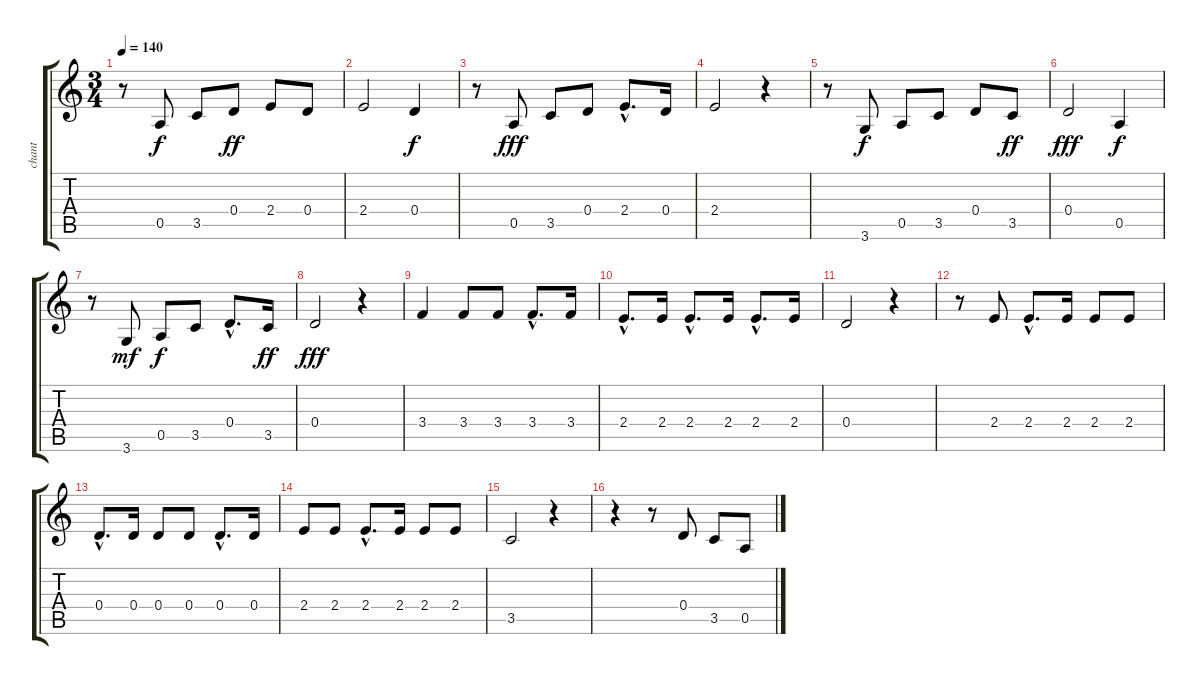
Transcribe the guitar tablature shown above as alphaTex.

\track ("chant" "chant") {instrument steeldrums}
\staff {score tabs}
\tuning (E5 B4 G4 D4 A3 E3) {hide}
\ts (3 4)
\tempo 140
\clef g2
\ks c
r.8{dy ff} 0.5.8{dy f} 3.5.8 0.4.8{dy ff} 2.4.8 0.4.8 |
2.4.2 0.4.4{dy f} |
r.8 0.5.8{dy fff} 3.5.8 0.4.8 2.4{hac}.8{d} 0.4.16 |
2.4.2 r.4 |
r.8 3.6.8{dy f} 0.5.8 3.5.8 0.4.8 3.5.8{dy ff} |
0.4.2{dy fff} 0.5.4{dy f} |
r.8 3.6.8{dy mf} 0.5.8{dy f} 3.5.8 0.4{hac}.8{d} 3.5.16{dy ff} |
0.4.2{dy fff} r.4 |
3.4.4 3.4.8 3.4.8 3.4{hac}.8{d} 3.4.16 |
2.4{hac}.8{d} 2.4.16 2.4{hac}.8{d} 2.4.16 2.4{hac}.8{d} 2.4.16 |
0.4.2 r.4 |
r.8 2.4.8 2.4{hac}.8{d} 2.4.16 2.4.8 2.4.8 |
0.4{hac}.8{d} 0.4.16 0.4.8 0.4.8 0.4{hac}.8{d} 0.4.16 |
2.4.8 2.4.8 2.4{hac}.8{d} 2.4.16 2.4.8 2.4.8 |
3.5.2 r.4 |
r.4 r.8 0.4.8 3.5.8 0.5.8
